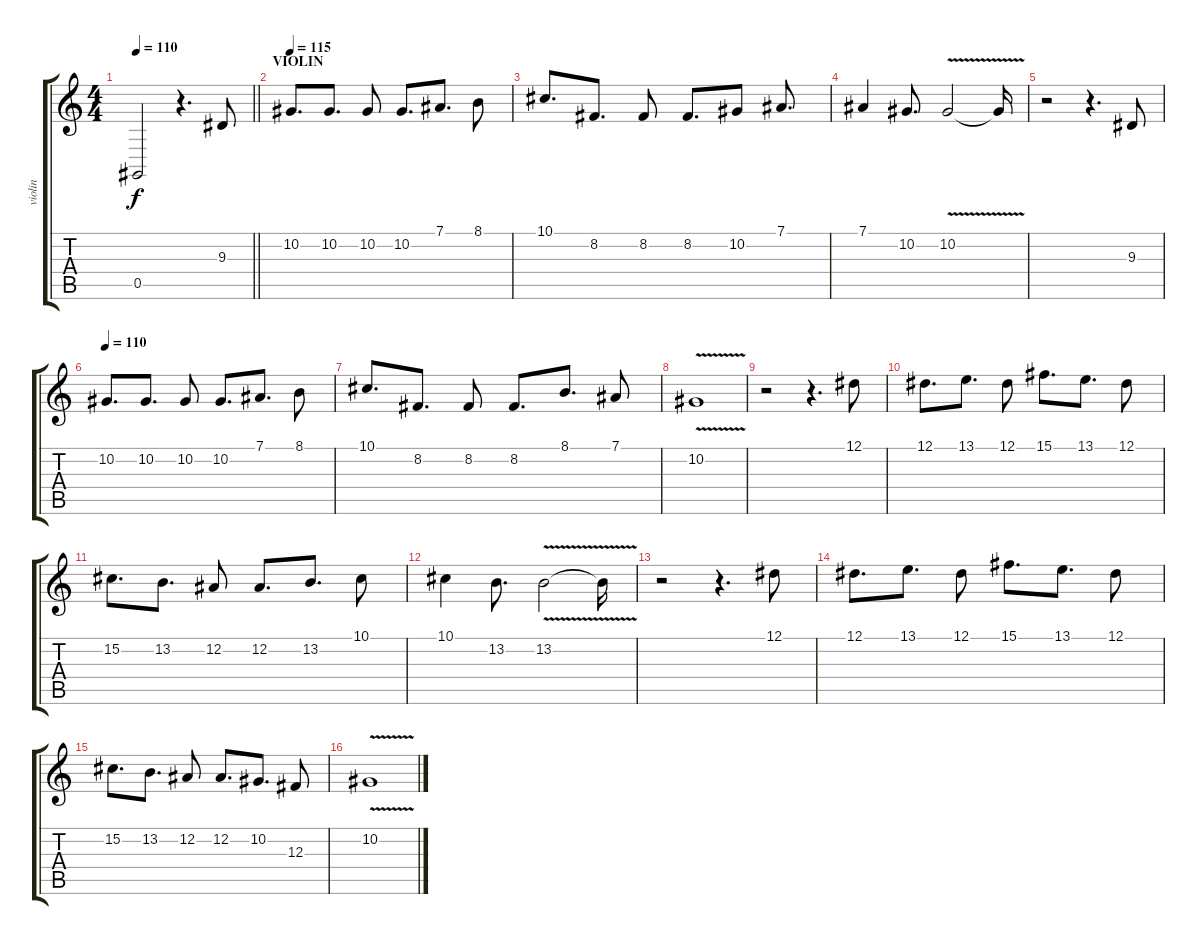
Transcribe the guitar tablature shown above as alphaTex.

\track ("violin" "violin") {instrument violin}
\staff {score tabs}
\tuning (Eb4 Bb3 Gb3 Db3 Ab2 Eb2) {hide}
\ts (4 4)
\tempo 110
\clef g2
\barLineRight lightlight
\ks c
0.5.2{dy f} r.4{d} 9.3.8{volume 13} |
\section ("" "VIOLIN")
\tempo 115
10.2.8{d} 10.2.8{d} 10.2.8 10.2.8{d} 7.1.8{d} 8.1.8 |
10.1.8{d} 8.2.8{d} 8.2.8 8.2.8{d} 10.2.8 7.1.8{d} |
7.1.4 10.2.8{d} 10.2{v}.2 10.2{t}.16 |
r.2 r.4{d} 9.3.8 |
\tempo 110
10.2.8{d} 10.2.8{d} 10.2.8 10.2.8{d} 7.1.8{d} 8.1.8 |
10.1.8{d} 8.2.8{d} 8.2.8 8.2.8{d} 8.1.8{d} 7.1.8 |
10.2{v}.1 |
r.2 r.4{d} 12.1.8 |
12.1.8{d} 13.1.8{d} 12.1.8 15.1.8{d} 13.1.8{d} 12.1.8 |
15.2.8{d} 13.2.8{d} 12.2.8 12.2.8{d} 13.2.8{d} 10.1.8 |
10.1.4 13.2.8{d} 13.2{v}.2 13.2{t}.16 |
r.2 r.4{d} 12.1.8 |
12.1.8{d} 13.1.8{d} 12.1.8 15.1.8{d} 13.1.8{d} 12.1.8 |
15.2.8{d} 13.2.8{d} 12.2.8 12.2.8{d} 10.2.8{d} 12.3.8 |
10.2{v}.1
